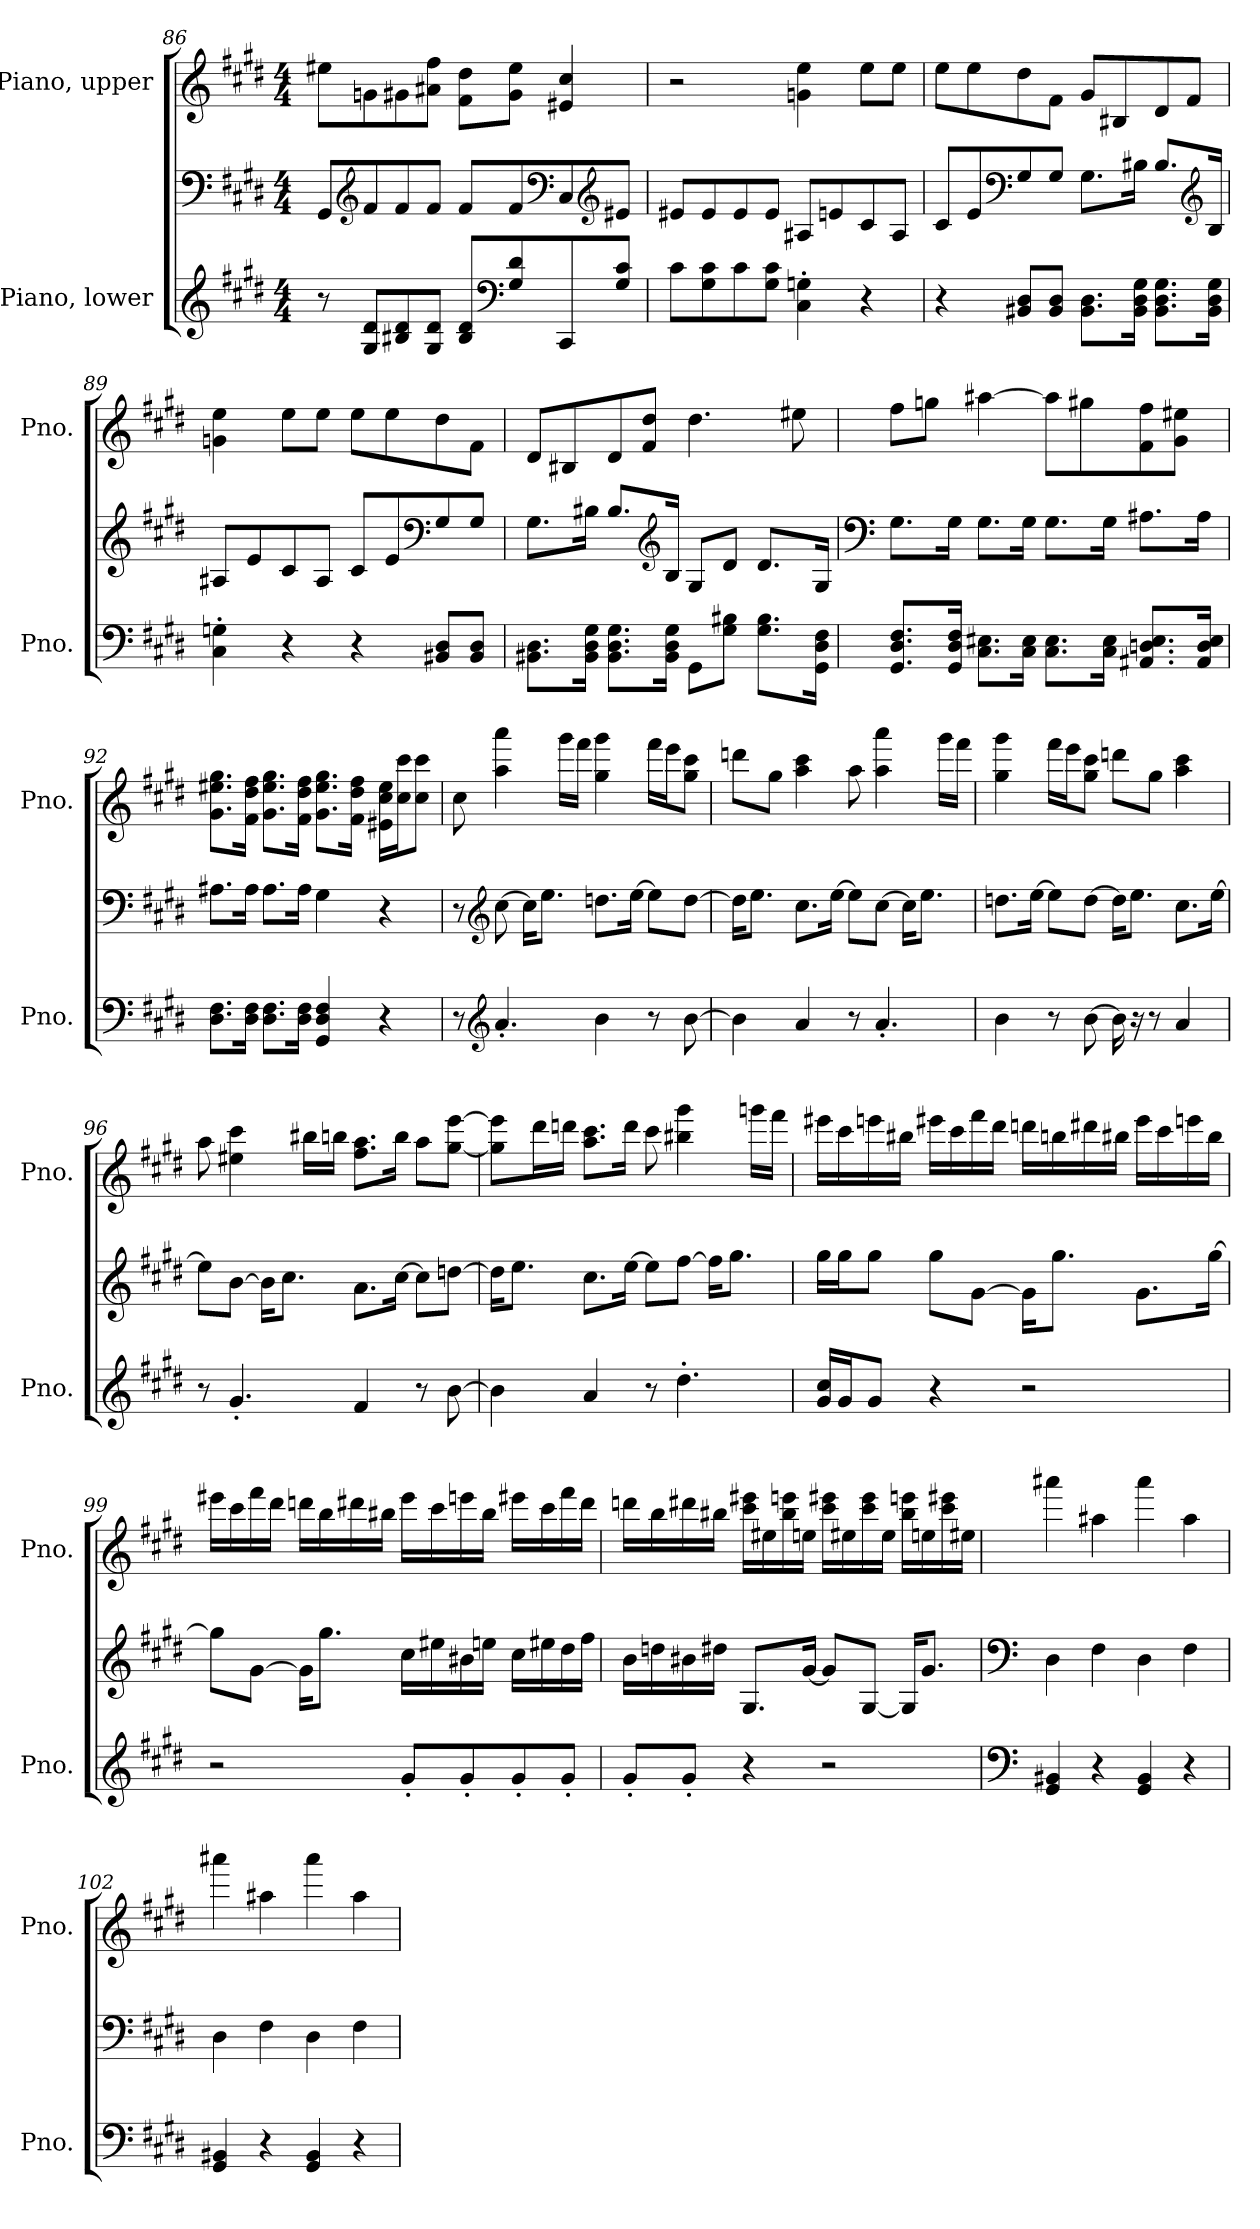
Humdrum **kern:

**kern	**kern	**kern
*part2	*part2	*part1
*staff3	*staff2	*staff1
*I"Piano, lower	*	*I"Piano, upper
*I'Pno.	*	*I'Pno.
!!LO:LB:g=z
*clefG2	*clefF4	*clefG2
*k[f#c#g#d#]	*k[f#c#g#d#]	*k[f#c#g#d#]
*M4/4	*M4/4	*M4/4
=86	=86	=86
8r	8GG#/L	8ee#X\L
*	*clefG2	*
8G#/ 8d#/L	8f#/	8gn\
8B#X/ 8d#/	8f#/	8g#X\
8G#/ 8d#/J	8f#/J	8a#X\ 8ff#\J
8B#/ 8d#/L	8f#/L	8f#\ 8dd#\L
*clefF4	*	*
8G#/ 8d#/	8f#/	8g#\ 8ee#\J
*	*clefF4	*
8CC#/	8C#/	4e#X/ 4cc#/
*	*clefG2	*
8G#/ 8c#/J	8e#X/J	.
=87	=87	=87
8c#\L	8e#X/L	2r
8G#\ 8c#\	8e#/	.
8c#\	8e#/	.
8G#\ 8c#\J	8e#/J	.
4C#\' 4Gn\'	8A#X/L	4gn\ 4ee\
.	8en/	.
4r	8c#/	8ee\L
.	8A#/J	8ee\J
!!LO:PB:g=z
=88	=88	=88
4r	8c#/L	8ee\L
.	8e/	8ee\
*	*clefF4	*
8BB#X/ 8D#/L	8G#/	8dd#\
8BB#/ 8D#/J	8G#/J	8f#\J
8.BB#\ 8.D#\L	8.G#\L	8g#/L
.	.	8B#X/
16BB#\ 16D#\ 16G#\Jk	16B#X\Jk	.
8.BB#\ 8.D#\ 8.G#\L	8.B#/L	8d#/
.	.	8f#/J
*	*clefG2	*
16BB#\ 16D#\ 16G#\Jk	16B#/Jk	.
=89	=89	=89
4C#\' 4Gn\'	8A#X/L	4gn\ 4ee\
.	8e/	.
4r	8c#/	8ee\L
.	8A#/J	8ee\J
4r	8c#/L	8ee\L
.	8e/	8ee\
*	*clefF4	*
8BB#X/ 8D#/L	8G#/	8dd#\
8BB#/ 8D#/J	8G#/J	8f#\J
=90	=90	=90
8.BB#X\ 8.D#\L	8.G#\L	8d#/L
.	.	8B#X/
16BB#\ 16D#\ 16G#\Jk	16B#X\Jk	.
8.BB#\ 8.D#\ 8.G#\L	8.B#/L	8d#/
.	.	8f#/ 8dd#/J
*	*clefG2	*
16BB#\ 16D#\ 16G#\Jk	16B#/Jk	.
8GG#\L	8G#/L	4.dd#\
8G#\ 8B#X\J	8d#/J	.
8.G#\ 8.B#\L	8.d#/L	.
.	.	8ee#X\
16GG#\ 16D#\ 16F#\Jk	16G#/Jk	.
!!LO:LB:g=z
=91	=91	=91
*	*clefF4	*
8.GG#/ 8.D#/ 8.F#/L	8.G#\L	8ff#\L
.	.	8ggn\J
16GG#/ 16D#/ 16F#/Jk	16G#\Jk	.
8.C#\ 8.E#X\L	8.G#\L	[4aa#X\
16C#\ 16E#\Jk	16G#\Jk	.
8.C#\ 8.E#\L	8.G#\L	8aa#\L]
.	.	8gg#X\
16C#\ 16E#\Jk	16G#\Jk	.
8.AA#X/ 8.Dn/ 8.E#/L	8.A#X\L	8f#\ 8ff#\
.	.	8g#\ 8ee#X\J
16AA#/ 16D/ 16E#/Jk	16A#\Jk	.
=92	=92	=92
8.D#\ 8.F#\L	8.A#X\L	8.g#\ 8.ee#X\ 8.gg#\L
16D#\ 16F#\Jk	16A#\Jk	16f#\ 16dd#\ 16ff#\Jk
8.D#\ 8.F#\L	8.A#\L	8.g#\ 8.ee#\ 8.gg#\L
16D#\ 16F#\Jk	16A#\Jk	16f#\ 16dd#\ 16ff#\Jk
4GG#/ 4D#/ 4F#/	4G#\	8.g#\ 8.ee#\ 8.gg#\L
.	.	16f#\ 16dd#\ 16ff#\Jk
4r	4r	16e#X\ 16cc#\ 16ee#\LL
.	.	16cc#\ 16ccc#\J
.	.	8cc#\ 8ccc#\J
=93	=93	=93
8r	8r	8cc#\
*clefG2	*clefG2	*
4.a'/	[8cc#\	4aa\ 4aaa\
.	16cc#\KL]	.
.	8.ee\J	.
.	.	16ggg#\LL
.	.	16fff#\JJ
4b\	8.ddn\L	4gg#\ 4ggg#\
.	[16ee\Jk	.
8r	8ee\L]	16fff#\LL
.	.	16eee\J
[8b\	[8dd\J	8gg#\ 8ccc#\J
!!LO:LB:g=z
=94	=94	=94
4b\]	16dd\KL]	8dddn\L
.	8.ee\J	.
.	.	8gg#\J
4a/	8.cc#\L	4aa\ 4ccc#\
.	[16ee\Jk	.
8r	8ee\L]	8aa\
4.a'/	[8cc#\J	4aa\ 4aaa\
.	16cc#\KL]	.
.	8.ee\J	.
.	.	16ggg#\LL
.	.	16fff#\JJ
=95	=95	=95
4b\	8.ddn\L	4gg#\ 4ggg#\
.	[16ee\Jk	.
8r	8ee\L]	16fff#\LL
.	.	16eee\J
[8b\	[8dd\J	8gg#\ 8ccc#\J
16b\]	16dd\KL]	8dddn\L
16r	8.ee\J	.
8r	.	8gg#\J
4a/	8.cc#\L	4aa\ 4ccc#\
.	[16ee\Jk	.
=96	=96	=96
8r	8ee\L]	8aa\
4.g#'/	[8b\J	4ee#X\ 4ccc#\
.	16b\KL]	.
.	8.cc#\J	.
.	.	16bb#X\LL
.	.	16bbn\JJ
4f#/	8.a\L	8.ff#\ 8.aa\L
.	[16cc#\Jk	16bb\Jk
8r	8cc#\L]	8aa\L
[8b\	[8ddn\J	[8gg#\ [8eee\J
!!LO:LB:g=z
=97	=97	=97
4b\]	16dd\KL]	8gg#\] 8eee\]L
.	8.ee\J	.
.	.	16ddd#\L
.	.	16dddn\JJ
4a/	8.cc#\L	8.aa\ 8.ccc#\L
.	[16ee\Jk	16ddd\Jk
8r	8ee\L]	8ccc#\
4.dd#'\	[8ff#\J	4bb#X\ 4ggg#\
.	16ff#\KL]	.
.	8.gg#\J	.
.	.	16gggn\LL
.	.	16fff#\JJ
=98	=98	=98
16g#/ 16cc#/LL	16gg#\LL	16eee#X\LL
16g#/J	16gg#\J	16ccc#\
8g#/J	8gg#\J	16eeen\
.	.	16bb#X\JJ
4r	8gg#\L	16eee#X\LL
.	.	16ccc#\
.	[8g#\J	16fff#\
.	.	16ddd#\JJ
2r	16g#\KL]	16dddn\LL
.	8.gg#\J	16bbn\
.	.	16ddd#X\
.	.	16bb#X\JJ
.	8.g#\L	16eee#\LL
.	.	16ccc#\
.	.	16eeen\
.	[16gg#\Jk	16bb#\JJ
!!LO:PB:g=z
=99	=99	=99
2r	8gg#\L]	16eee#X\LL
.	.	16ccc#\
.	[8g#\J	16fff#\
.	.	16ddd#\JJ
.	16g#\KL]	16dddn\LL
.	8.gg#\J	16bb\
.	.	16ddd#X\
.	.	16bb#X\JJ
8g#'/L	16cc#\LL	16eee#\LL
.	16ee#X\	16ccc#\
8g#'/	16b#X\	16eeen\
.	16een\JJ	16bb#\JJ
8g#'/	16cc#\LL	16eee#X\LL
.	16ee#X\	16ccc#\
8g#'/J	16dd#\	16fff#\
.	16ff#\JJ	16ddd#\JJ
!!LO:LB:g=z
=100	=100	=100
8g#'/L	16b\LL	16dddn\LL
.	16ddn\	16bb\
8g#'/J	16b#X\	16ddd#X\
.	16dd#X\JJ	16bb#X\JJ
4r	8.G#/L	16ccc#\ 16eee#X\LL
.	.	16ee#X\
.	.	16bb#\ 16eeen\
.	[16g#/Jk	16een\JJ
2r	8g#/L]	16ccc#\ 16eee#X\LL
.	.	16ee#X\
.	[8G#/J	16ccc#\ 16eee#\
.	.	16ee#\JJ
.	16G#/KL]	16bb#\ 16eeen\LL
.	8.g#/J	16een\
.	.	16ccc#\ 16eee#X\
.	.	16ee#X\JJ
=101	=101	=101
*clefF4	*clefF4	*
4GG#/ 4BB#X/	4D#\	4aaa#X\
4r	4F#\	4aa#X\
4GG#/ 4BB#/	4D#\	4aaa#\
4r	4F#\	4aa#\
!!LO:LB:g=z
=102	=102	=102
4GG#/ 4BB#X/	4D#\	4aaa#X\
4r	4F#\	4aa#X\
4GG#/ 4BB#/	4D#\	4aaa#\
4r	4F#\	4aa#\
=	=	=
*-	*-	*-
